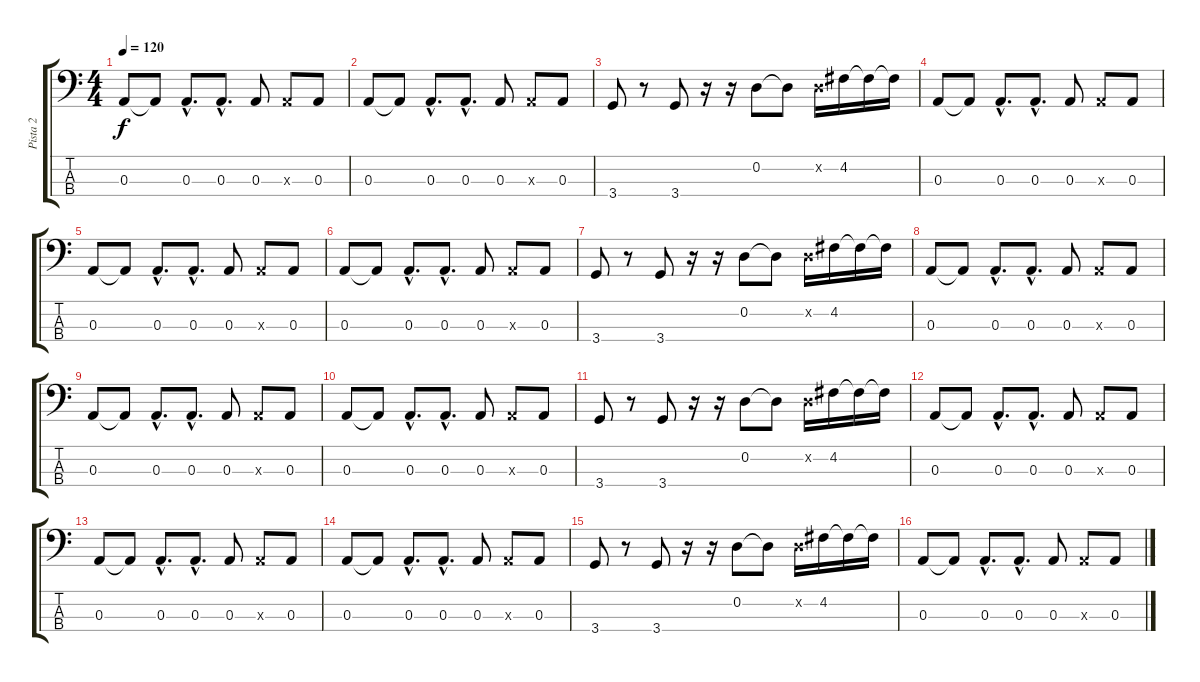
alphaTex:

\track ("Pista 2" "Pista 2") {instrument electricbassfinger}
\staff {score tabs}
\tuning (G2 D2 A1 E1) {hide}
\ts (4 4)
\tempo 120
\clef f4
\ks c
0.3.8{dy f} 0.3{t}.8 0.3{hac}.8{d} 0.3{hac}.8{d} 0.3.8 0.3{x}.8 0.3.8 |
0.3.8 0.3{t}.8 0.3{hac}.8{d} 0.3{hac}.8{d} 0.3.8 0.3{x}.8 0.3.8 |
3.4.8 r.8 3.4.8 r.16 r.16 0.2.8 0.2{t}.8 0.2{x}.16 4.2.16 4.2{t}.16 4.2{t}.16 |
0.3.8 0.3{t}.8 0.3{hac}.8{d} 0.3{hac}.8{d} 0.3.8 0.3{x}.8 0.3.8 |
0.3.8 0.3{t}.8 0.3{hac}.8{d} 0.3{hac}.8{d} 0.3.8 0.3{x}.8 0.3.8 |
0.3.8 0.3{t}.8 0.3{hac}.8{d} 0.3{hac}.8{d} 0.3.8 0.3{x}.8 0.3.8 |
3.4.8 r.8 3.4.8 r.16 r.16 0.2.8 0.2{t}.8 0.2{x}.16 4.2.16 4.2{t}.16 4.2{t}.16 |
0.3.8 0.3{t}.8 0.3{hac}.8{d} 0.3{hac}.8{d} 0.3.8 0.3{x}.8 0.3.8 |
0.3.8 0.3{t}.8 0.3{hac}.8{d} 0.3{hac}.8{d} 0.3.8 0.3{x}.8 0.3.8 |
0.3.8 0.3{t}.8 0.3{hac}.8{d} 0.3{hac}.8{d} 0.3.8 0.3{x}.8 0.3.8 |
3.4.8 r.8 3.4.8 r.16 r.16 0.2.8 0.2{t}.8 0.2{x}.16 4.2.16 4.2{t}.16 4.2{t}.16 |
0.3.8 0.3{t}.8 0.3{hac}.8{d} 0.3{hac}.8{d} 0.3.8 0.3{x}.8 0.3.8 |
0.3.8 0.3{t}.8 0.3{hac}.8{d} 0.3{hac}.8{d} 0.3.8 0.3{x}.8 0.3.8 |
0.3.8 0.3{t}.8 0.3{hac}.8{d} 0.3{hac}.8{d} 0.3.8 0.3{x}.8 0.3.8 |
3.4.8 r.8 3.4.8 r.16 r.16 0.2.8 0.2{t}.8 0.2{x}.16 4.2.16 4.2{t}.16 4.2{t}.16 |
0.3.8 0.3{t}.8 0.3{hac}.8{d} 0.3{hac}.8{d} 0.3.8 0.3{x}.8 0.3.8
